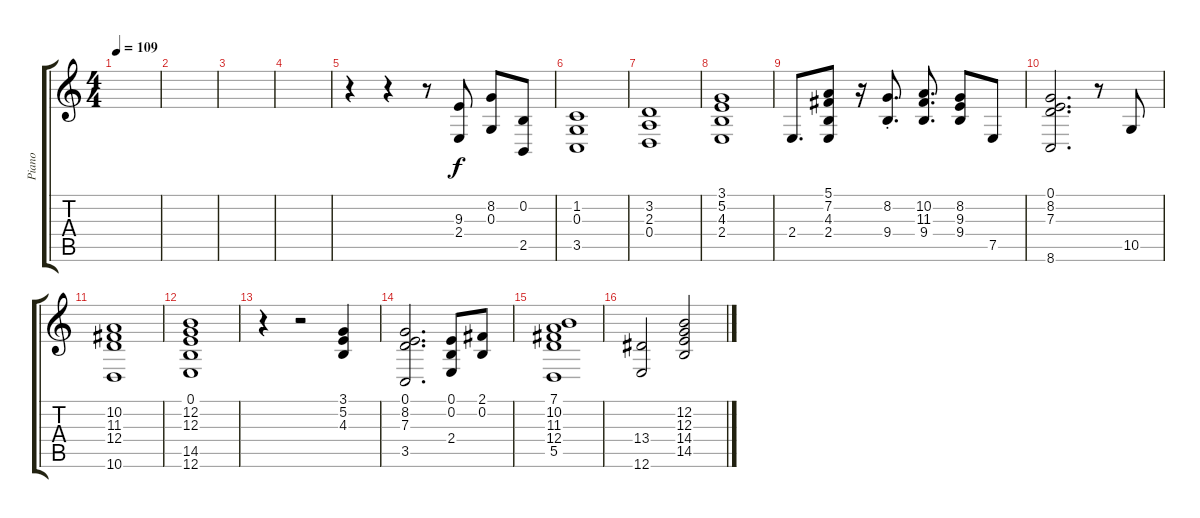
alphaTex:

\track ("Piano" "Piano") {instrument acousticgrandpiano}
\staff {score tabs}
\tuning (E4 B3 G3 D3 A2 E2) {hide}
\ts (4 4)
\tempo 109
\clef g2
\ks c
|
|
|
|
r.4 r.4 r.8 (9.3 2.4).8 (8.2 0.3).8 (0.2 2.5).8 |
(1.2 0.3 3.5).1 |
(3.2 2.3 0.4).1 |
(3.1 5.2 4.3 2.4).1 |
2.4.8{d} (5.1 7.2 4.3 2.4).8 r.16 (8.2{st} 9.4{st}).8{d} (10.2 11.3 9.4).8{d} (8.2 9.3 9.4).8 7.5.8 |
(0.1 8.2 7.3 8.6).2{d} r.8 10.5.8 |
(10.2 11.3 12.4 10.6).1 |
(0.1 12.2 12.3 14.5 12.6).1 |
r.4 r.2 (3.1 5.2 4.3).4 |
(0.1 8.2 7.3 3.5).2{d} (0.1 0.2 2.4).8 (2.1 0.2).8 |
(7.1 10.2 11.3 12.4 5.5).1 |
(13.4 12.6).2 (12.2 12.3 14.4 14.5).2
